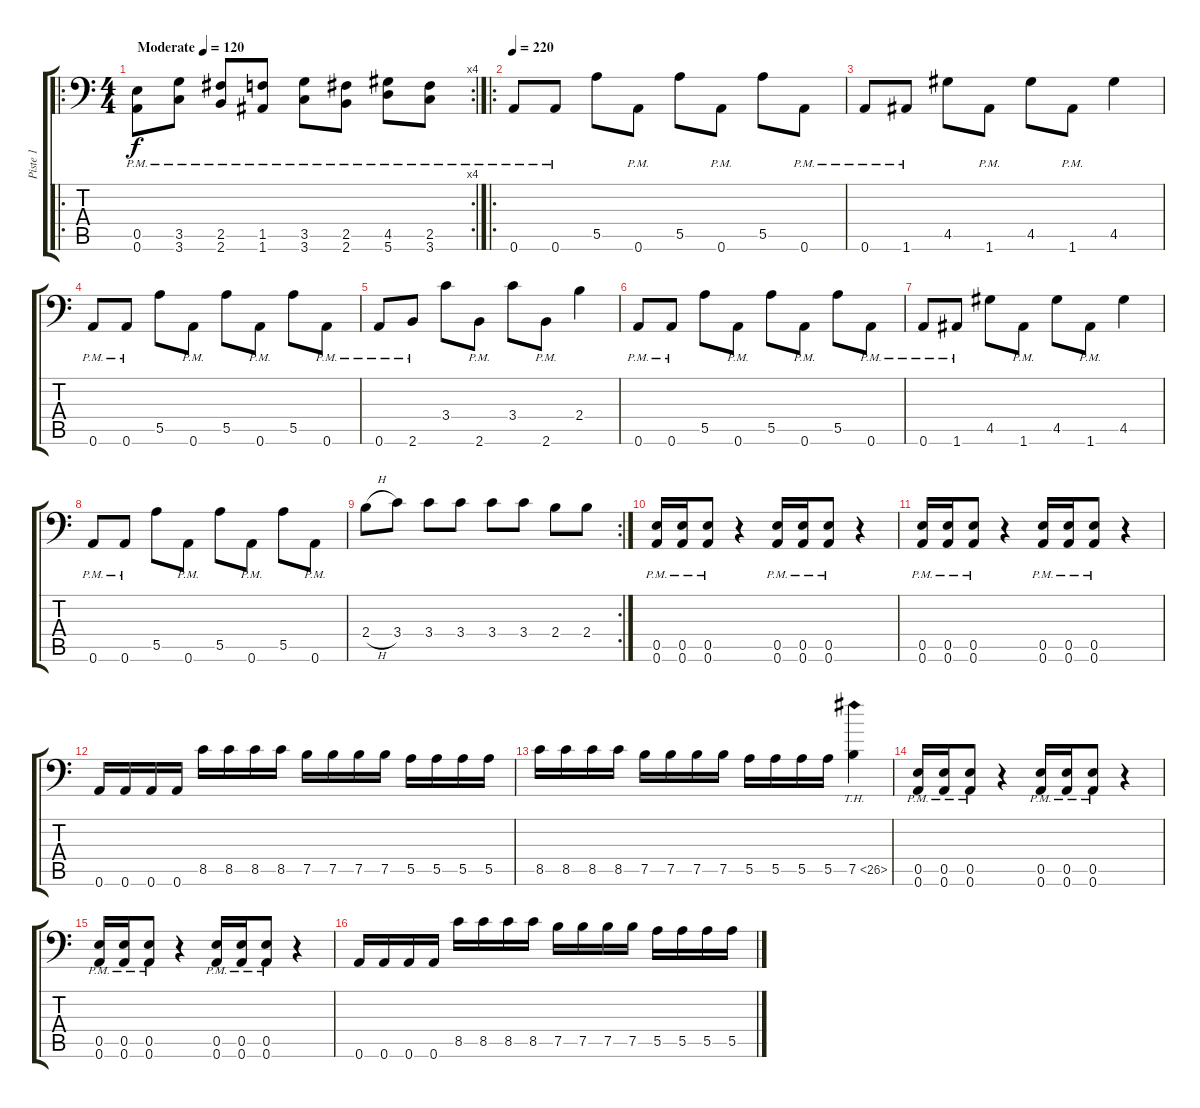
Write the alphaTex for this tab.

\track ("Piste 1" "Piste 1") {instrument overdrivenguitar}
\staff {score tabs}
\tuning (B3 Gb3 D3 A2 E2 A1) {hide}
\ro
\rc 4
\ts (4 4)
\tempo (120 "Moderate")
\tempo 115
\tempo (120 "Moderate")
\clef f4
\ks c
(0.5{pm} 0.6{pm}).8{dy f instrument overdrivenguitar} (3.5{pm} 3.6{pm}).8 (2.5{pm} 2.6{pm}).8 (1.5{pm} 1.6{pm}).8 (3.5{pm} 3.6{pm}).8 (2.5{pm} 2.6{pm}).8 (4.5{pm} 5.6{pm}).8 (2.5{pm} 3.6{pm}).8 |
\ro
\tempo 220
0.6{pm}.8 0.6{pm}.8 5.5.8 0.6{pm}.8 5.5.8 0.6{pm}.8 5.5.8 0.6{pm}.8 |
0.6{pm}.8 1.6{pm}.8 4.5.8 1.6{pm}.8 4.5.8 1.6{pm}.8 4.5.4 |
0.6{pm}.8 0.6{pm}.8 5.5.8 0.6{pm}.8 5.5.8 0.6{pm}.8 5.5.8 0.6{pm}.8 |
0.6{pm}.8 2.6{pm}.8 3.4.8 2.6{pm}.8 3.4.8 2.6{pm}.8 2.4.4 |
0.6{pm}.8 0.6{pm}.8 5.5.8 0.6{pm}.8 5.5.8 0.6{pm}.8 5.5.8 0.6{pm}.8 |
0.6{pm}.8 1.6{pm}.8 4.5.8 1.6{pm}.8 4.5.8 1.6{pm}.8 4.5.4 |
0.6{pm}.8 0.6{pm}.8 5.5.8 0.6{pm}.8 5.5.8 0.6{pm}.8 5.5.8 0.6{pm}.8 |
\rc 2
2.4{h}.8 3.4.8 3.4.8 3.4.8 3.4.8 3.4.8 2.4.8 2.4.8 |
(0.5{pm} 0.6{pm}).16 (0.5{pm} 0.6{pm}).16 (0.5{pm} 0.6{pm}).8 r.4 (0.5{pm} 0.6{pm}).16 (0.5{pm} 0.6{pm}).16 (0.5{pm} 0.6{pm}).8 r.4 |
(0.5{pm} 0.6{pm}).16 (0.5{pm} 0.6{pm}).16 (0.5{pm} 0.6{pm}).8 r.4 (0.5{pm} 0.6{pm}).16 (0.5{pm} 0.6{pm}).16 (0.5{pm} 0.6{pm}).8 r.4 |
0.6.16 0.6.16 0.6.16 0.6.16 8.5.16 8.5.16 8.5.16 8.5.16 7.5.16 7.5.16 7.5.16 7.5.16 5.5.16 5.5.16 5.5.16 5.5.16 |
8.5.16 8.5.16 8.5.16 8.5.16 7.5.16 7.5.16 7.5.16 7.5.16 5.5.16 5.5.16 5.5.16 5.5.16 7.5{th 19}.4 |
(0.5{pm} 0.6{pm}).16 (0.5{pm} 0.6{pm}).16 (0.5{pm} 0.6{pm}).8 r.4 (0.5{pm} 0.6{pm}).16 (0.5{pm} 0.6{pm}).16 (0.5{pm} 0.6{pm}).8 r.4 |
(0.5{pm} 0.6{pm}).16 (0.5{pm} 0.6{pm}).16 (0.5{pm} 0.6{pm}).8 r.4 (0.5{pm} 0.6{pm}).16 (0.5{pm} 0.6{pm}).16 (0.5{pm} 0.6{pm}).8 r.4 |
0.6.16 0.6.16 0.6.16 0.6.16 8.5.16 8.5.16 8.5.16 8.5.16 7.5.16 7.5.16 7.5.16 7.5.16 5.5.16 5.5.16 5.5.16 5.5.16
